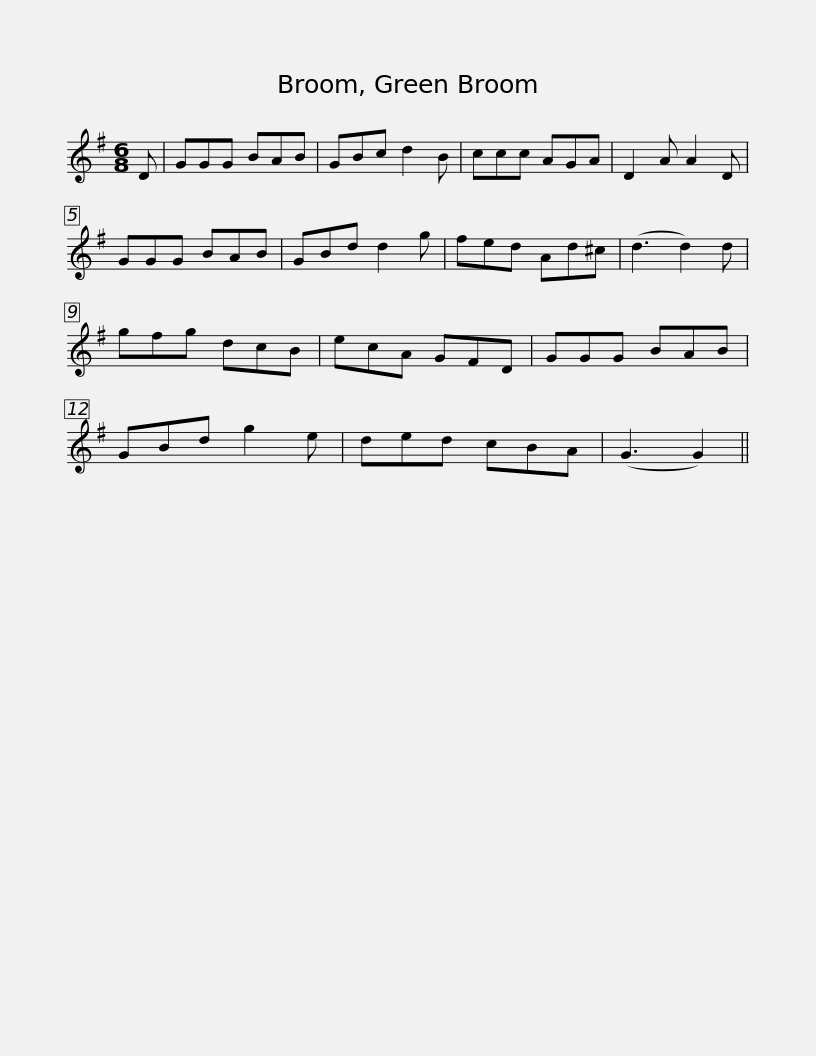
X:1
L:1/8
M:6/8
I:linebreak $
K:G
V:1 treble
V:1
 D | GGG BAB | GBc d2 B | ccc AGA | D2 A A2 D | %5
 GGG BAB | GBd d2 g | fed Ad^c |$ (d3 d2) d | gfg dcB | %10
 ecA GFD | GGG BAB | GBd g2 e | ded cBA | (G3 G2) || %15
